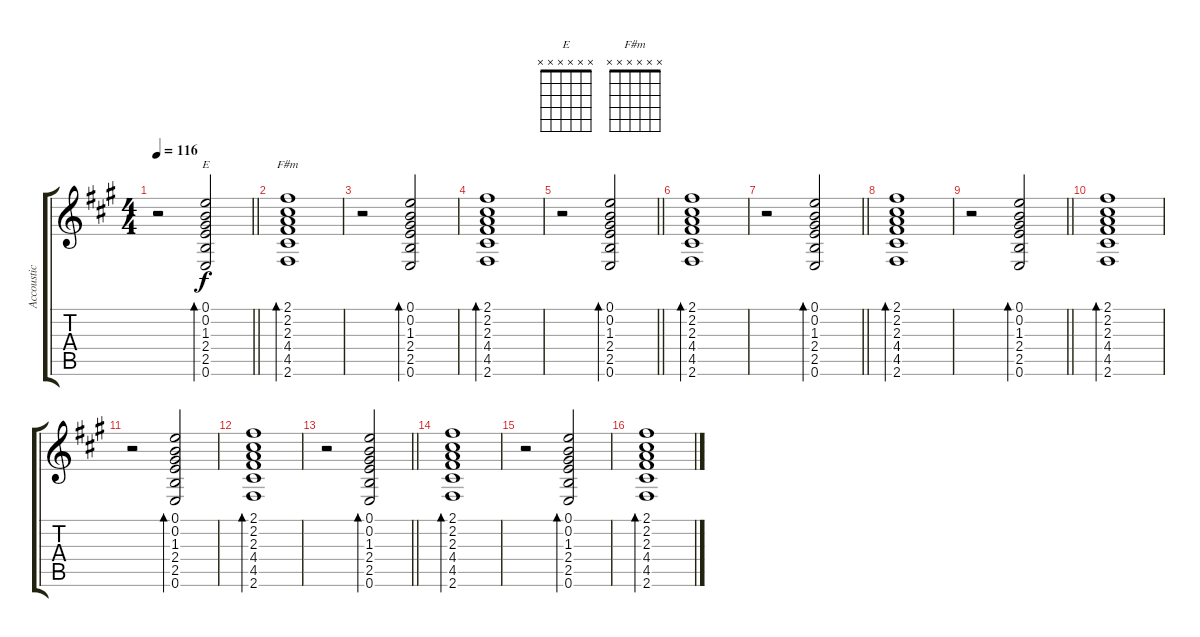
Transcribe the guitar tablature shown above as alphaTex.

\track ("Accoustic 12 string" "Accoustic ") {instrument acousticguitarsteel}
\staff {score tabs}
\tuning (E4 B3 G3 D3 A2 E2) {hide}
\chord ("E" x x x x x x)
\chord ("F#m" x x x x x x)
\ts (4 4)
\tempo 116
\clef g2
\barLineRight lightlight
\ks a
r.2{dy f} (0.1 0.2 1.3 2.4 2.5 0.6).2{bd 60 ch "E"} |
(2.1 2.2 2.3 4.4 4.5 2.6).1{bd 60 ch "F#m"} |
r.2 (0.1 0.2 1.3 2.4 2.5 0.6).2{bd 60} |
(2.1 2.2 2.3 4.4 4.5 2.6).1{bd 60} |
\barLineRight lightlight
r.2 (0.1 0.2 1.3 2.4 2.5 0.6).2{bd 60} |
(2.1 2.2 2.3 4.4 4.5 2.6).1{bd 60} |
\barLineRight lightlight
r.2 (0.1 0.2 1.3 2.4 2.5 0.6).2{bd 60} |
(2.1 2.2 2.3 4.4 4.5 2.6).1{bd 60} |
\barLineRight lightlight
r.2 (0.1 0.2 1.3 2.4 2.5 0.6).2{bd 60} |
(2.1 2.2 2.3 4.4 4.5 2.6).1{bd 60} |
r.2 (0.1 0.2 1.3 2.4 2.5 0.6).2{bd 60} |
(2.1 2.2 2.3 4.4 4.5 2.6).1{bd 60} |
\barLineRight lightlight
r.2 (0.1 0.2 1.3 2.4 2.5 0.6).2{bd 60} |
(2.1 2.2 2.3 4.4 4.5 2.6).1{bd 60} |
r.2 (0.1 0.2 1.3 2.4 2.5 0.6).2{bd 60} |
(2.1 2.2 2.3 4.4 4.5 2.6).1{bd 60}
